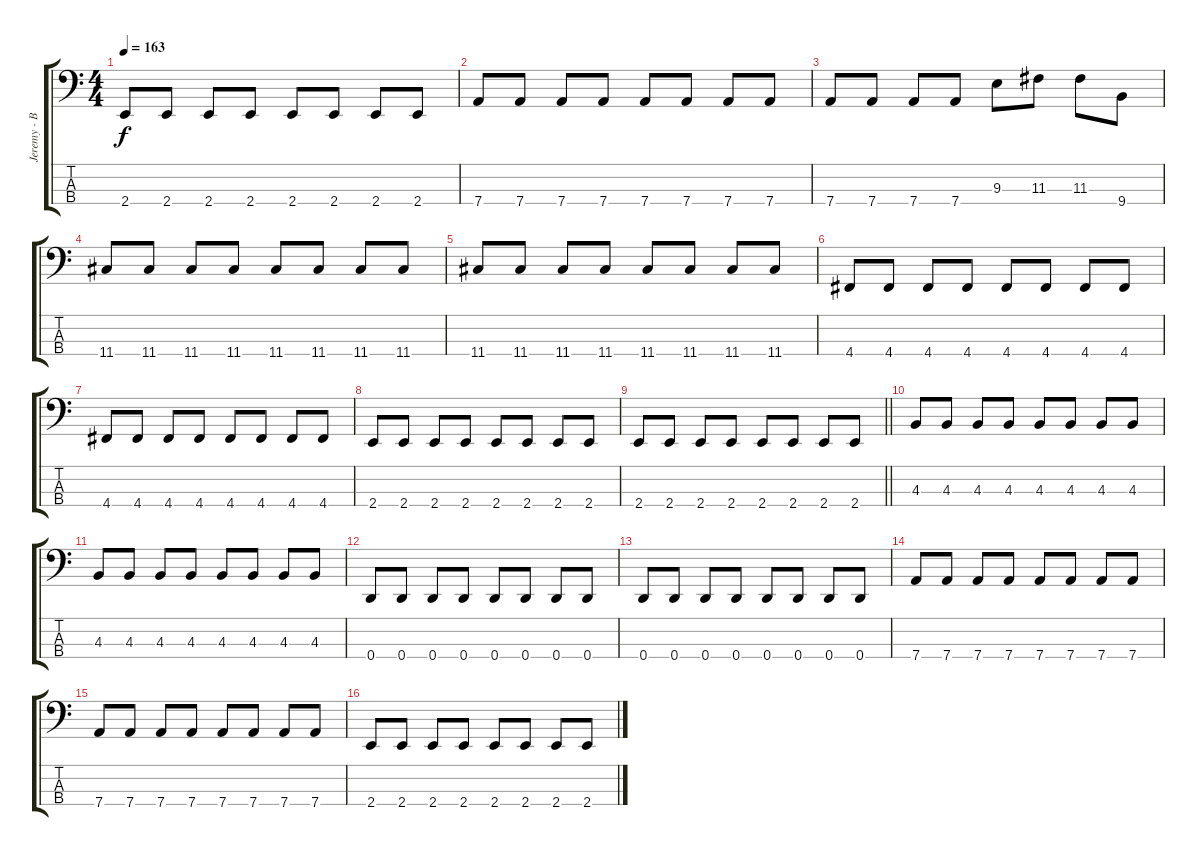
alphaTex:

\track ("Jeremy - Bass" "Jeremy - B") {instrument electricbasspick}
\staff {score tabs}
\tuning (F2 C2 G1 D1) {hide}
\ts (4 4)
\tempo 163
\clef f4
\ks c
2.4.8{dy f} 2.4.8 2.4.8 2.4.8 2.4.8 2.4.8 2.4.8 2.4.8 |
7.4.8 7.4.8 7.4.8 7.4.8 7.4.8 7.4.8 7.4.8 7.4.8 |
7.4.8 7.4.8 7.4.8 7.4.8 9.3.8 11.3.8 11.3.8 9.4.8 |
11.4.8 11.4.8 11.4.8 11.4.8 11.4.8 11.4.8 11.4.8 11.4.8 |
11.4.8 11.4.8 11.4.8 11.4.8 11.4.8 11.4.8 11.4.8 11.4.8 |
4.4.8 4.4.8 4.4.8 4.4.8 4.4.8 4.4.8 4.4.8 4.4.8 |
4.4.8 4.4.8 4.4.8 4.4.8 4.4.8 4.4.8 4.4.8 4.4.8 |
2.4.8 2.4.8 2.4.8 2.4.8 2.4.8 2.4.8 2.4.8 2.4.8 |
\barLineRight lightlight
2.4.8 2.4.8 2.4.8 2.4.8 2.4.8 2.4.8 2.4.8 2.4.8 |
4.3.8 4.3.8 4.3.8 4.3.8 4.3.8 4.3.8 4.3.8 4.3.8 |
4.3.8 4.3.8 4.3.8 4.3.8 4.3.8 4.3.8 4.3.8 4.3.8 |
0.4.8 0.4.8 0.4.8 0.4.8 0.4.8 0.4.8 0.4.8 0.4.8 |
0.4.8 0.4.8 0.4.8 0.4.8 0.4.8 0.4.8 0.4.8 0.4.8 |
7.4.8 7.4.8 7.4.8 7.4.8 7.4.8 7.4.8 7.4.8 7.4.8 |
7.4.8 7.4.8 7.4.8 7.4.8 7.4.8 7.4.8 7.4.8 7.4.8 |
2.4.8 2.4.8 2.4.8 2.4.8 2.4.8 2.4.8 2.4.8 2.4.8
